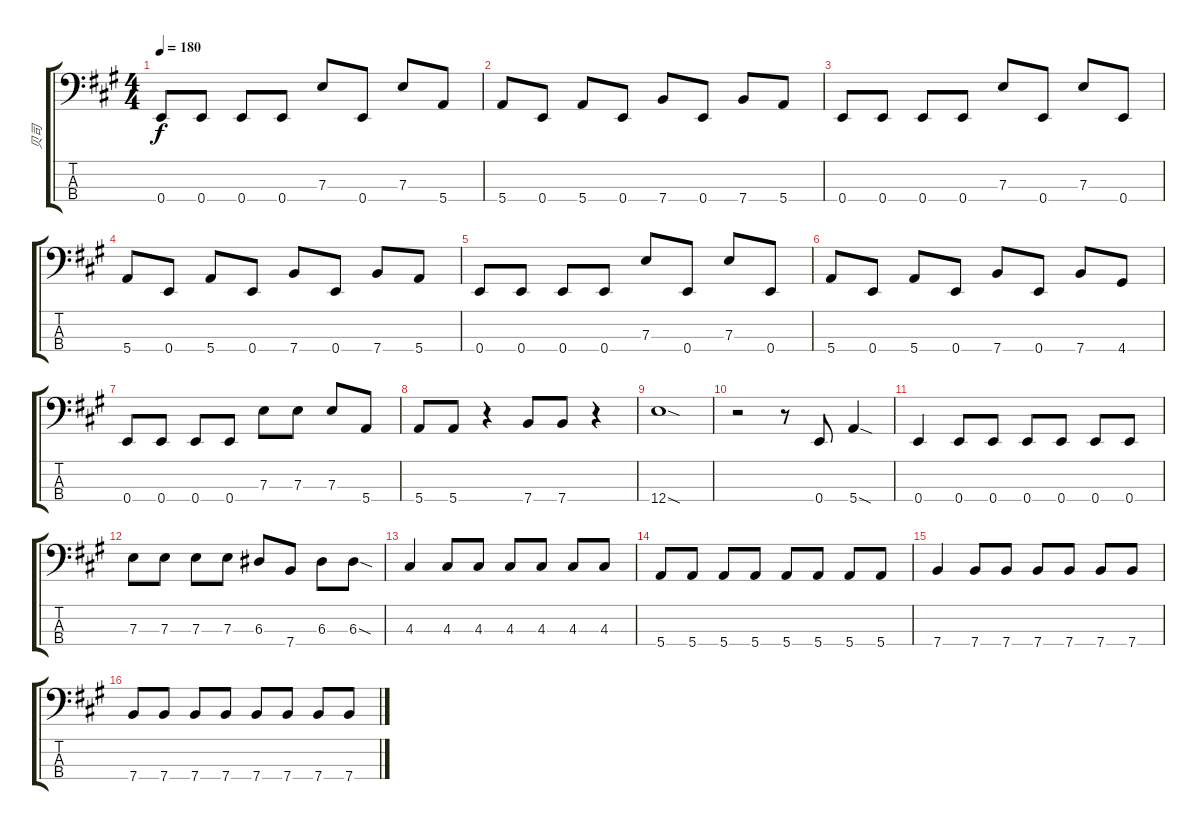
\track ("贝司" "贝司") {instrument electricbassfinger}
\staff {score tabs}
\tuning (G2 D2 A1 E1) {hide}
\ts (4 4)
\tempo 180
\clef f4
\ks a
0.4.8{dy f} 0.4.8 0.4.8 0.4.8 7.3.8 0.4.8 7.3.8 5.4.8 |
5.4.8 0.4.8 5.4.8 0.4.8 7.4.8 0.4.8 7.4.8 5.4.8 |
0.4.8 0.4.8 0.4.8 0.4.8 7.3.8 0.4.8 7.3.8 0.4.8 |
5.4.8 0.4.8 5.4.8 0.4.8 7.4.8 0.4.8 7.4.8 5.4.8 |
0.4.8 0.4.8 0.4.8 0.4.8 7.3.8 0.4.8 7.3.8 0.4.8 |
5.4.8 0.4.8 5.4.8 0.4.8 7.4.8 0.4.8 7.4.8 4.4.8 |
0.4.8 0.4.8 0.4.8 0.4.8 7.3.8 7.3.8 7.3.8 5.4.8 |
5.4.8 5.4.8 r.4 7.4.8 7.4.8 r.4 |
12.4{sod}.1 |
r.2 r.8 0.4.8 5.4{sod}.4 |
0.4.4 0.4.8 0.4.8 0.4.8 0.4.8 0.4.8 0.4.8 |
7.3.8 7.3.8 7.3.8 7.3.8 6.3.8 7.4.8 6.3.8 6.3{sod}.8 |
4.3.4 4.3.8 4.3.8 4.3.8 4.3.8 4.3.8 4.3.8 |
5.4.8 5.4.8 5.4.8 5.4.8 5.4.8 5.4.8 5.4.8 5.4.8 |
7.4.4 7.4.8 7.4.8 7.4.8 7.4.8 7.4.8 7.4.8 |
7.4.8 7.4.8 7.4.8 7.4.8 7.4.8 7.4.8 7.4.8 7.4.8
